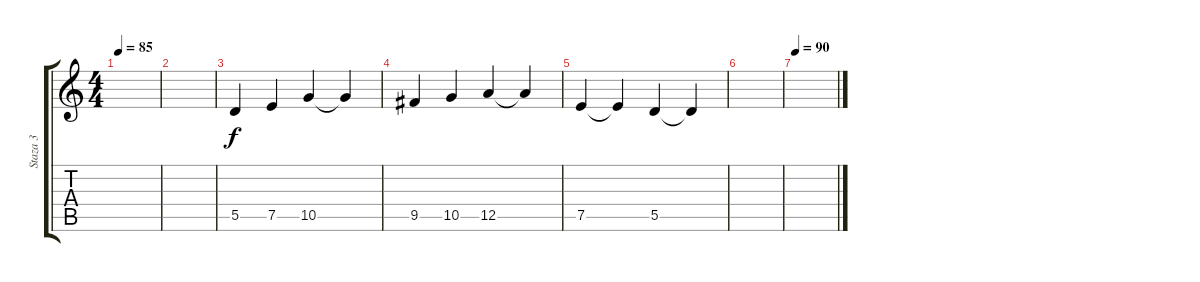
\track ("Staza 3" "Staza 3") {instrument distortionguitar}
\staff {score tabs}
\tuning (E4 B3 G3 D3 A2 E2) {hide}
\ts (4 4)
\tempo 85
\clef g2
\ks c
|
|
5.5.4 7.5.4 10.5.4 10.5{t}.4 |
9.5.4 10.5.4 12.5.4 12.5{t}.4 |
7.5.4 7.5{t}.4 5.5.4 5.5{t}.4 |
|
\tempo 90
